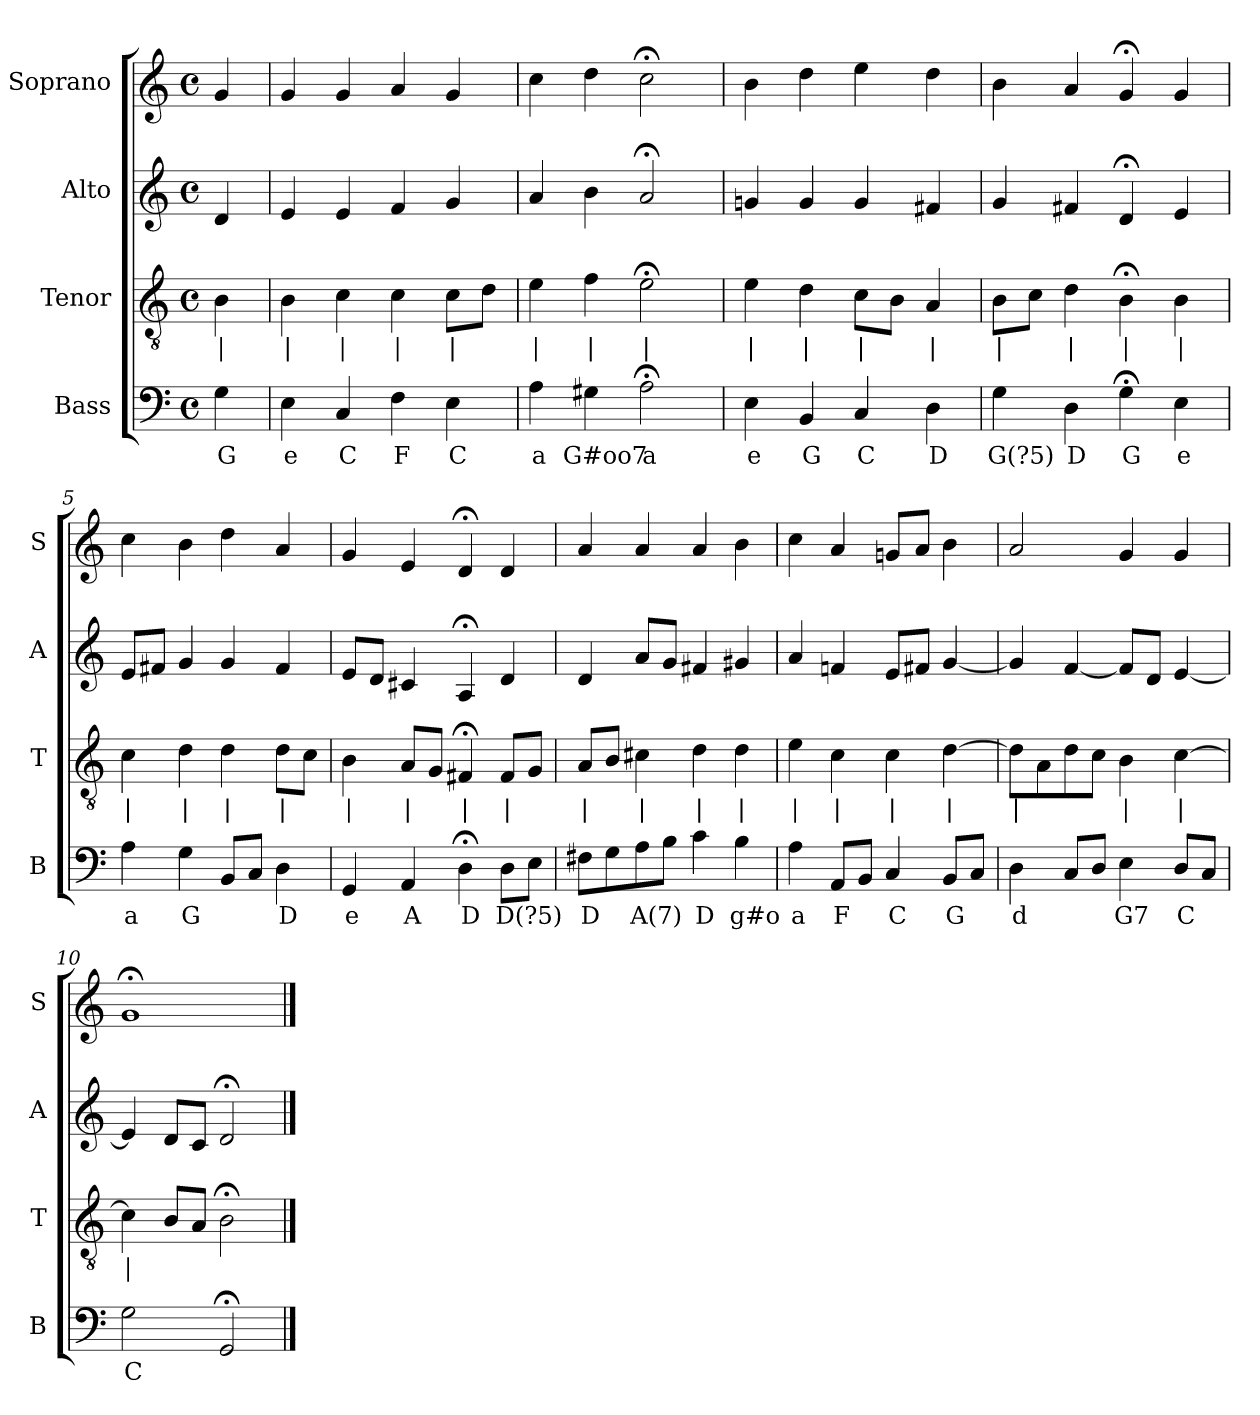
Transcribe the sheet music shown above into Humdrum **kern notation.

**kern	**text	**kern	**text	**kern	**kern
*part4	*part4	*part3	*part3	*part2	*part1
*staff4	*staff4	*staff3	*staff3	*staff2	*staff1
*I"Bass	*	*I"Tenor	*	*I"Alto	*I"Soprano
*I'B	*	*I'T	*	*I'A	*I'S
*clefF4	*	*clefGv2	*	*clefG2	*clefG2
*k[]	*	*k[]	*	*k[]	*k[]
*G:mix	*	*G:mix	*	*G:mix	*G:mix
*M4/4	*	*M4/4	*	*M4/4	*M4/4
*met(c)	*	*met(c)	*	*met(c)	*met(c)
*MM100	*	*MM100	*	*MM100	*MM100
=	=	=	=	=	=
4G	G	4B	|	4d	4g
=1	=1	=1	=1	=1	=1
4E	e	4B	|	4e	4g
4C	C	4c	|	4e	4g
4F	F	4c	|	4f	4a
4E	C	8cL	|	4g	4g
.	.	8dJ	.	.	.
=2	=2	=2	=2	=2	=2
4A	a	4e	|	4a	4cc
4G#X	G#oo7	4f	|	4b	4dd
2A;<	a	2e;<	|	2a;<	2cc;<
=3	=3	=3	=3	=3	=3
4E	e	4e	|	4gn	4b
4BB	G	4d	|	4g	4dd
4C	C	8cL	|	4g	4ee
.	.	8BJ	.	.	.
4D	D	4A	|	4f#X	4dd
=4	=4	=4	=4	=4	=4
4G	G(?5)	8BL	|	4g	4b
.	.	8cJ	.	.	.
4D	D	4d	|	4f#X	4a
4G;<	G	4B;<	|	4d;<	4g;<
4E	e	4B	|	4e	4g
=5	=5	=5	=5	=5	=5
4A	a	4c	|	8eL	4cc
.	.	.	.	8f#XJ	.
4G	G	4d	|	4g	4b
8BBL	.	4d	|	4g	4dd
8CJ	.	.	.	.	.
4D	D	8dL	|	4f#	4a
.	.	8cJ	.	.	.
=6	=6	=6	=6	=6	=6
4GG	e	4B	|	8eL	4g
.	.	.	.	8dJ	.
4AA	A	8AL	|	4c#X	4e
.	.	8GJ	.	.	.
4D;<	D	4F#X;<	|	4A;<	4d;<
8DL	D(?5)	8F#L	|	4d	4d
8EJ	.	8GJ	.	.	.
=7	=7	=7	=7	=7	=7
8F#XL	D	8AL	|	4d	4a
8G	.	8BJ	.	.	.
8A	A(7)	4c#X	|	8aL	4a
8BJ	.	.	.	8gJ	.
4c	D	4d	|	4f#X	4a
4B	g#o	4d	|	4g#X	4b
=8	=8	=8	=8	=8	=8
4A	a	4e	|	4a	4cc
8AAL	F	4c	|	4fn	4a
8BBJ	.	.	.	.	.
4C	C	4c	|	8eL	8gnL
.	.	.	.	8f#XJ	8aJ
8BBL	G	[4d	|	[4g	4b
8CJ	.	.	.	.	.
=9	=9	=9	=9	=9	=9
4D	d	8dL]	|	4g]	2a
.	.	8A	.	.	.
8CL	.	8d	.	[4f	.
8DJ	.	8cJ	.	.	.
4E	G7	4B	|	8fL]	4g
.	.	.	.	8dJ	.
8DL	C	[4c	|	[4e	4g
8CJ	.	.	.	.	.
=10	=10	=10	=10	=10	=10
2G	C	4c]	|	4e]	1g;<
.	.	8BL	.	8dL	.
.	.	8AJ	.	8cJ	.
2GG;<	.	2B;<	.	2d;<	.
==	==	==	==	==	==
*-	*-	*-	*-	*-	*-
